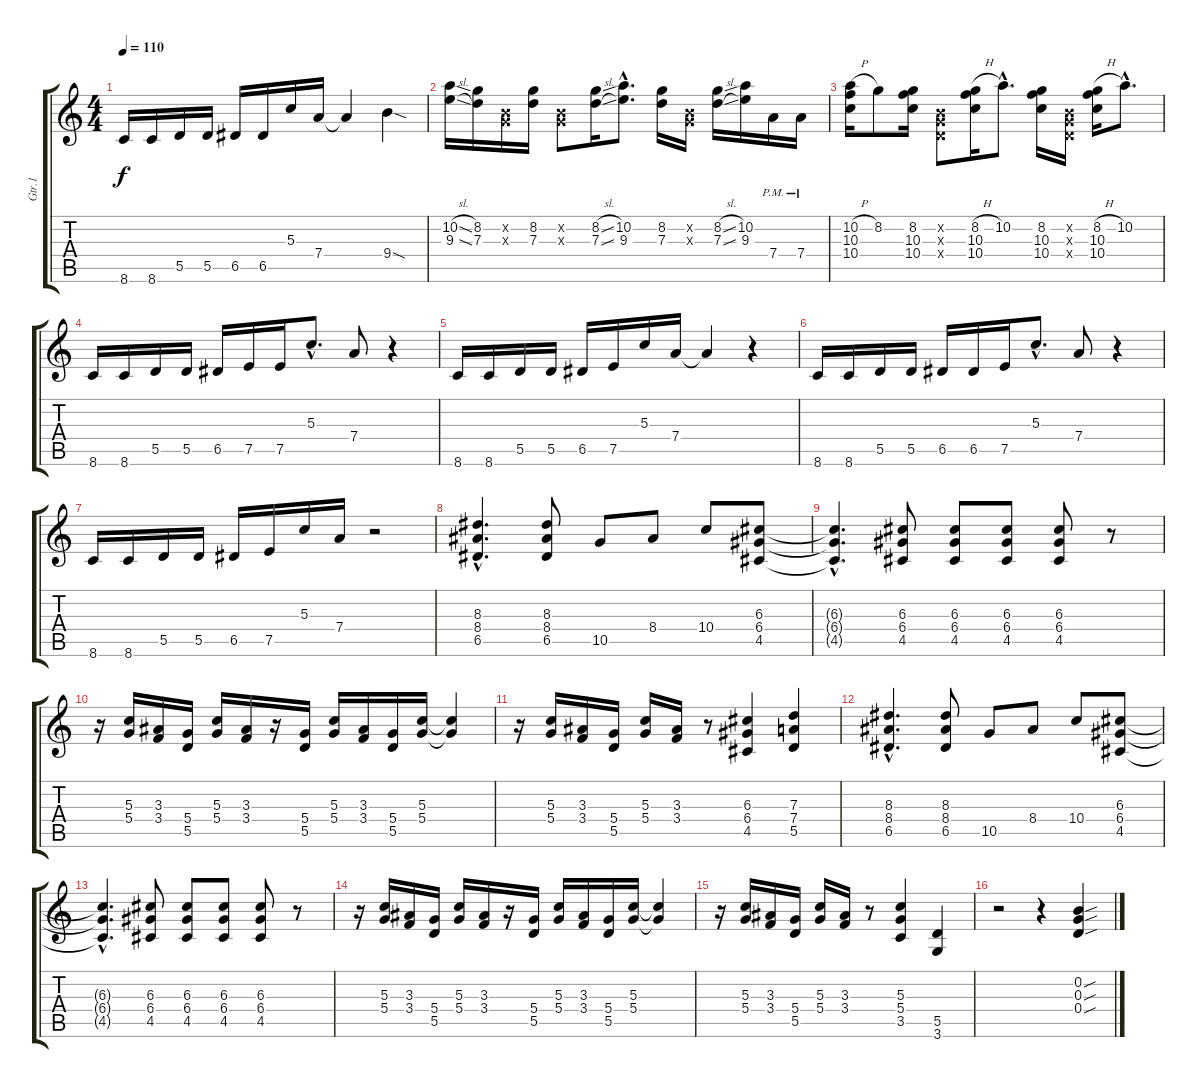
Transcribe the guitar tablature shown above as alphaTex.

\track ("Gtr.1" "Gtr.1") {instrument distortionguitar}
\staff {score tabs}
\tuning (E4 B3 G3 D3 A2 E2) {hide}
\ts (4 4)
\tempo 110
\clef g2
\ks c
8.6.16{dy f} 8.6.16 5.5.16 5.5.16 6.5.16 6.5.16 5.3.16 7.4.16 7.4{t}.4 9.4{sod}.4 |
(10.2{sl} 9.3{sl}).16 (8.2 7.3).16 (0.2{x} 0.3{x}).16 (8.2 7.3).16 (0.2{x} 0.3{x}).8 (8.2{sl} 7.3{sl}).16 (10.2{hac} 9.3{hac}).8{d} (8.2 7.3).16 (0.2{x} 0.3{x}).16 (8.2{sl} 7.3{sl}).16 (10.2 9.3).16 7.4{pm}.16 7.4{pm}.16 |
(10.2{h} 10.3 10.4).16 8.2.8 (8.2 10.3 10.4).16 (0.2{x} 0.3{x} 0.4{x}).8 (8.2{h} 10.3 10.4).16 10.2{hac}.8{d} (8.2 10.3 10.4).16 (0.2{x} 0.3{x} 0.4{x}).16 (8.2{h} 10.3 10.4).16 10.2{hac}.8{d} |
8.6.16 8.6.16 5.5.16 5.5.16 6.5.16 7.5.16 7.5.16 5.3{hac}.8{d} 7.4.8 r.4 |
8.6.16 8.6.16 5.5.16 5.5.16 6.5.16 7.5.16 5.3.16 7.4.16 7.4{t}.4 r.4 |
8.6.16 8.6.16 5.5.16 5.5.16 6.5.16 6.5.16 7.5.16 5.3{hac}.8{d} 7.4.8 r.4 |
8.6.16 8.6.16 5.5.16 5.5.16 6.5.16 7.5.16 5.3.16 7.4.16 r.2 |
(8.3{hac} 8.4{hac} 6.5{hac}).4{d} (8.3 8.4 6.5).8 10.5.8 8.4.8 10.4.8 (6.3 6.4 4.5).8 |
(6.3{hac t} 6.4{hac t} 4.5{hac t}).4{d} (6.3 6.4 4.5).8 (6.3 6.4 4.5).8 (6.3 6.4 4.5).8 (6.3 6.4 4.5).8 r.8 |
r.16 (5.3 5.4).16 (3.3 3.4).16 (5.4 5.5).16 (5.3 5.4).16 (3.3 3.4).16 r.16 (5.4 5.5).16 (5.3 5.4).16 (3.3 3.4).16 (5.4 5.5).16 (5.3 5.4).16 (5.3{t} 5.4{t}).4 |
r.16 (5.3 5.4).16 (3.3 3.4).16 (5.4 5.5).16 (5.3 5.4).16 (3.3 3.4).16 r.8 (6.3 6.4 4.5).4 (7.3 7.4 5.5).4 |
(8.3{hac} 8.4{hac} 6.5{hac}).4{d} (8.3 8.4 6.5).8 10.5.8 8.4.8 10.4.8 (6.3 6.4 4.5).8 |
(6.3{hac t} 6.4{hac t} 4.5{hac t}).4{d} (6.3 6.4 4.5).8 (6.3 6.4 4.5).8 (6.3 6.4 4.5).8 (6.3 6.4 4.5).8 r.8 |
r.16 (5.3 5.4).16 (3.3 3.4).16 (5.4 5.5).16 (5.3 5.4).16 (3.3 3.4).16 r.16 (5.4 5.5).16 (5.3 5.4).16 (3.3 3.4).16 (5.4 5.5).16 (5.3 5.4).16 (5.3{t} 5.4{t}).4 |
r.16 (5.3 5.4).16 (3.3 3.4).16 (5.4 5.5).16 (5.3 5.4).16 (3.3 3.4).16 r.8 (5.3 5.4 3.5).4 (5.5 3.6).4 |
r.2 r.4 (0.2{sou} 0.3{sou} 0.4{sou}).4
